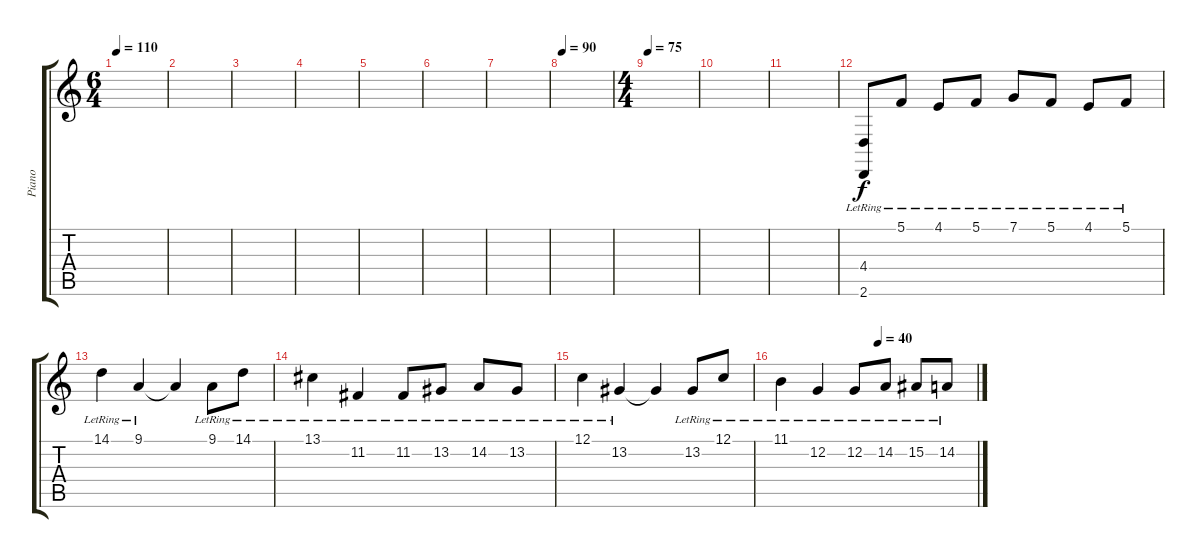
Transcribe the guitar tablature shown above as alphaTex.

\track ("Piano" "Piano") {instrument brightacousticpiano}
\staff {score tabs}
\tuning (C4 G3 Eb3 Bb2 F2 C2) {hide}
\ts (6 4)
\tempo 110
\clef g2
\ks c
|
|
|
|
|
|
|
\tempo 130
\tempo 90
|
\ts (4 4)
\tempo 75
|
|
|
(4.4{lr} 2.6{lr}).8 5.1{lr}.8 4.1{lr}.8 5.1{lr}.8 7.1{lr}.8 5.1{lr}.8 4.1{lr}.8 5.1{lr}.8 |
14.1{lr}.4 9.1{lr}.4 9.1{t}.4 9.1{lr}.8 14.1{lr}.8 |
13.1{lr}.4 11.2{lr}.4 11.2{lr}.8 13.2{lr}.8 14.2{lr}.8 13.2{lr}.8 |
12.1{lr}.4 13.2{lr}.4 13.2{t}.4 13.2{lr}.8 12.1{lr}.8 |
\tempo (40 0.5)
11.1{lr}.4 12.2{lr}.4 12.2{lr}.8 14.2{lr}.8 15.2{lr}.8 14.2{lr}.8
